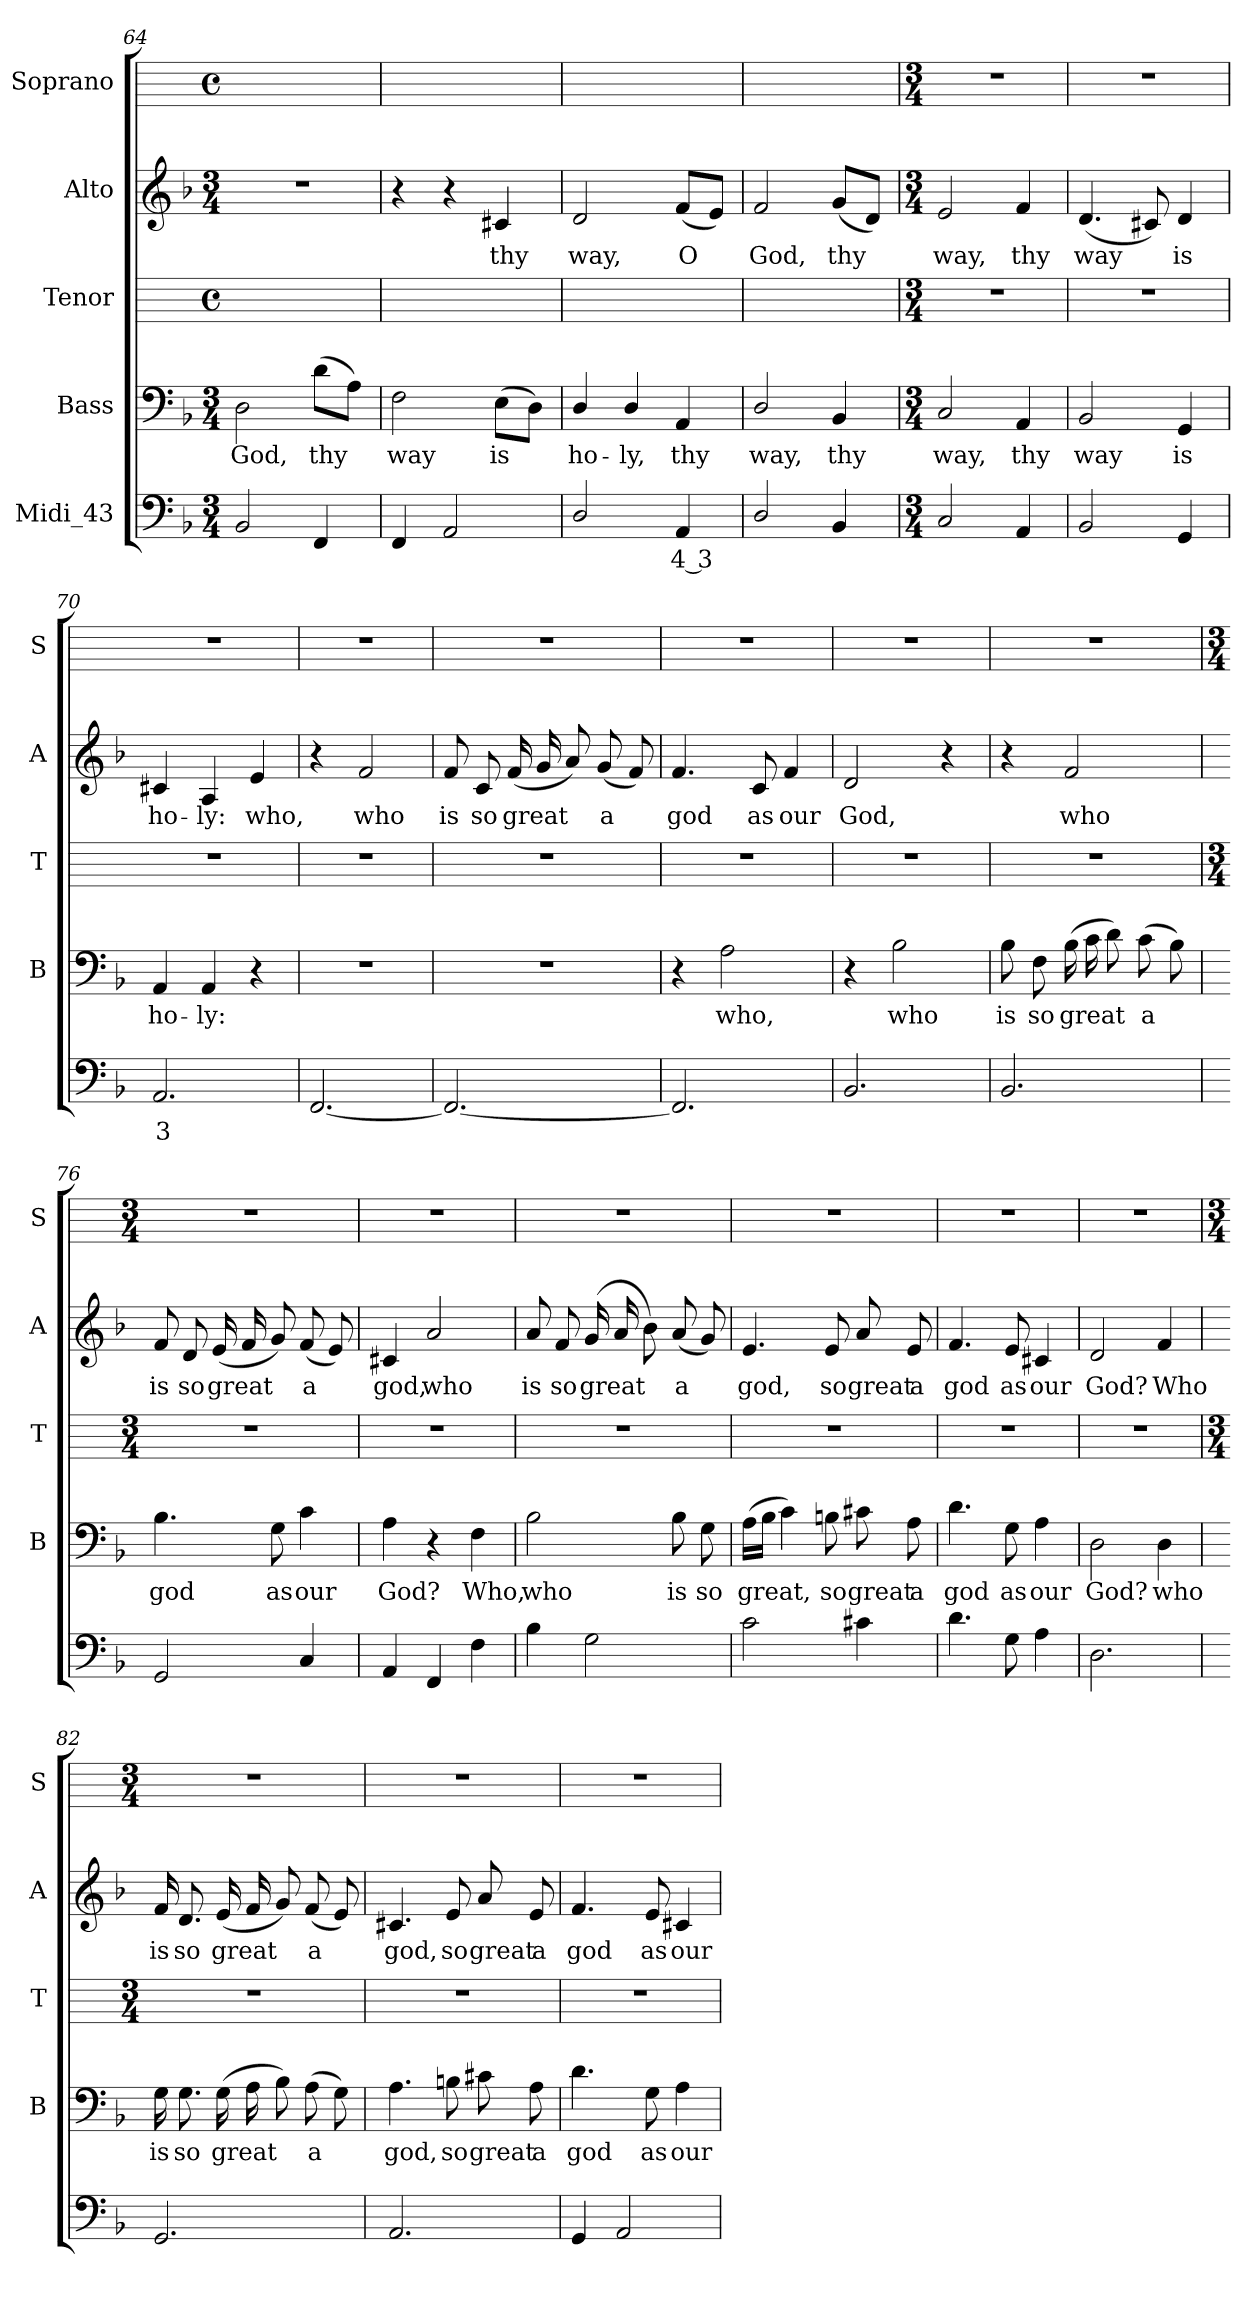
**kern	**text	**kern	**text	**kern	**kern	**text	**kern
*part5	*part5	*part4	*part4	*part3	*part2	*part2	*part1
*staff5	*staff5	*staff4	*staff4	*staff3	*staff2	*staff2	*staff1
*I"Midi_43	*	*I"Bass	*	*I"Tenor	*I"Alto	*	*I"Soprano
*	*	*I'B	*	*I'T	*I'A	*	*I'S
*clefF4	*	*clefF4	*	*	*clefG2	*	*
*k[b-]	*	*k[b-]	*	*	*k[b-]	*	*
*F:	*	*F:	*	*	*F:	*	*
*M3/4	*	*M3/4	*	*M4/4	*M3/4	*	*M4/4
*	*	*	*	*met(c)	*	*	*met(c)
=64	=64	=64	=64	=64	=64	=64	=64
!	!	!	!LO:LY:b	!	!LO:N:vis=1	!	!
2BB-	.	2D	God,	2.r	2.r	.	2.r
!	!	!	!LO:LY:b	!	!	!	!
4FF	.	(>8dL	thy	.	.	.	.
.	.	8AJ)	.	.	.	.	.
=65	=65	=65	=65	=65	=65	=65	=65
!	!	!	!LO:LY:b	!	!	!	!
4FF	.	2F	way	2.r	4r	.	2.r
2AA	.	.	.	.	4r	.	.
!	!	!	!LO:LY:b	!	!	!LO:LY:b	!
.	.	(>8EL	is	.	4c#X	thy	.
.	.	8DJ)	.	.	.	.	.
=66	=66	=66	=66	=66	=66	=66	=66
!	!	!	!LO:LY:b	!	!	!LO:LY:b	!
2D/	.	4D/	ho-	2.r	2d	way,	2.r
!	!	!	!LO:LY:b	!	!	!	!
.	.	4D/	-ly,	.	.	.	.
!	!LO:LY:b	!	!LO:LY:b	!	!	!LO:LY:b	!
4AA	4 3	4AA	thy	.	(<8fL	O	.
.	.	.	.	.	8eJ)	.	.
=67	=67	=67	=67	=67	=67	=67	=67
!	!	!	!LO:LY:b	!	!	!LO:LY:b	!
2D/	.	2D/	way,	2.r	2f	God,	2.r
!	!	!	!LO:LY:b	!	!	!LO:LY:b	!
4BB-	.	4BB-	thy	.	(<8gL	thy	.
.	.	.	.	.	8dJ)	.	.
!!LO:LB:g=z
=68	=68	=68	=68	=68	=68	=68	=68
*M3/4	*	*M3/4	*	*M3/4	*M3/4	*	*M3/4
!	!	!	!LO:LY:b	!	!	!LO:LY:b	!
2C	.	2C	way,	2.r	2e	way,	2.r
!	!	!	!LO:LY:b	!	!	!LO:LY:b	!
4AA	.	4AA	thy	.	4f	thy	.
=69	=69	=69	=69	=69	=69	=69	=69
!	!	!	!LO:LY:b	!	!	!LO:LY:b	!
2BB-	.	2BB-	way	2.r	(<4.d	way	2.r
.	.	.	.	.	8c#X)	.	.
!	!	!	!LO:LY:b	!	!	!LO:LY:b	!
4GG	.	4GG	is	.	4d	is	.
=70	=70	=70	=70	=70	=70	=70	=70
!	!LO:LY:b	!	!LO:LY:b	!	!	!LO:LY:b	!
2.AA	3	4AA	ho-	2.r	4c#X	ho-	2.r
!	!	!	!LO:LY:b	!	!	!LO:LY:b	!
.	.	4AA	-ly:	.	4A	-ly:	.
!	!	!	!	!	!	!LO:LY:b	!
.	.	4r	.	.	4e	who,	.
=71	=71	=71	=71	=71	=71	=71	=71
!	!	!LO:N:vis=1	!	!	!	!	!
[2.FF	.	2.r	.	2.r	4r	.	2.r
!	!	!	!	!	!	!LO:LY:b	!
.	.	.	.	.	2f	who	.
=72	=72	=72	=72	=72	=72	=72	=72
!	!	!LO:N:vis=1	!	!	!	!LO:LY:b	!
2.FF_	.	2.r	.	2.r	8f	is	2.r
!	!	!	!	!	!	!LO:LY:b	!
.	.	.	.	.	8c	so	.
!	!	!	!	!	!	!LO:LY:b	!
.	.	.	.	.	(<16fLL	great	.
.	.	.	.	.	16g	.	.
.	.	.	.	.	8aJ)	.	.
!	!	!	!	!	!	!LO:LY:b	!
.	.	.	.	.	(<8gL	a	.
.	.	.	.	.	8fJ)	.	.
=73	=73	=73	=73	=73	=73	=73	=73
!	!	!	!	!	!	!LO:LY:b	!
2.FF]	.	4r	.	2.r	4.f	god	2.r
!	!	!	!LO:LY:b	!	!	!	!
.	.	2A	who,	.	.	.	.
!	!	!	!	!	!	!LO:LY:b	!
.	.	.	.	.	8c	as	.
!	!	!	!	!	!	!LO:LY:b	!
.	.	.	.	.	4f	our	.
=74	=74	=74	=74	=74	=74	=74	=74
!	!	!	!	!	!	!LO:LY:b	!
2.BB-	.	4r	.	2.r	2d	God,	2.r
!	!	!	!LO:LY:b	!	!	!	!
.	.	2B-	who	.	.	.	.
.	.	.	.	.	4r	.	.
=75	=75	=75	=75	=75	=75	=75	=75
!	!	!	!LO:LY:b	!	!	!	!
2.BB-	.	8B-	is	2.r	4r	.	2.r
!	!	!	!LO:LY:b	!	!	!	!
.	.	8F	so	.	.	.	.
!	!	!	!LO:LY:b	!	!	!LO:LY:b	!
.	.	(>16B-LL	great	.	2f	who	.
.	.	16c	.	.	.	.	.
.	.	8dJ)	.	.	.	.	.
!	!	!	!LO:LY:b	!	!	!	!
.	.	(>8cL	a	.	.	.	.
.	.	8B-J)	.	.	.	.	.
!!LO:LB:g=z
=76	=76	=76	=76	=76	=76	=76	=76
*	*	*	*	*M3/4	*	*	*M3/4
!	!	!	!LO:LY:b	!	!	!LO:LY:b	!
2GG	.	4.B-	god	2.r	8f	is	2.r
!	!	!	!	!	!	!LO:LY:b	!
.	.	.	.	.	8d	so	.
!	!	!	!	!	!	!LO:LY:b	!
.	.	.	.	.	(<16eLL	great	.
.	.	.	.	.	16f	.	.
!	!	!	!LO:LY:b	!	!	!	!
.	.	8G	as	.	8gJ)	.	.
!	!	!	!LO:LY:b	!	!	!LO:LY:b	!
4C	.	4c	our	.	(<8fL	a	.
.	.	.	.	.	8eJ)	.	.
=77	=77	=77	=77	=77	=77	=77	=77
!	!	!	!LO:LY:b	!	!	!LO:LY:b	!
4AA	.	4A	God?	2.r	4c#	god,	2.r
!	!	!	!	!	!	!LO:LY:b	!
4FF	.	4r	.	.	2a	who	.
!	!	!	!LO:LY:b	!	!	!	!
4F	.	4F	Who,	.	.	.	.
=78	=78	=78	=78	=78	=78	=78	=78
!	!	!	!LO:LY:b	!	!	!LO:LY:b	!
4B-	.	2B-	who	2.r	8a	is	2.r
!	!	!	!	!	!	!LO:LY:b	!
.	.	.	.	.	8f	so	.
!	!	!	!	!	!	!LO:LY:b	!
2G	.	.	.	.	(<16gLL	great	.
.	.	.	.	.	16a	.	.
.	.	.	.	.	8b-J)	.	.
!	!	!	!LO:LY:b	!	!	!LO:LY:b	!
.	.	8B-	is	.	(<8aL	a	.
!	!	!	!LO:LY:b	!	!	!	!
.	.	8G	so	.	8gJ)	.	.
=79	=79	=79	=79	=79	=79	=79	=79
!	!	!	!LO:LY:b	!	!	!LO:LY:b	!
2c	.	(>16ALL	great,	2.r	4.e	god,	2.r
.	.	16B-JJ	.	.	.	.	.
.	.	4c)	.	.	.	.	.
!	!	!	!LO:LY:b	!	!	!LO:LY:b	!
.	.	8Bn	so	.	8e	so	.
!	!	!	!LO:LY:b	!	!	!LO:LY:b	!
4c#X	.	8c#X	great	.	8a	great	.
!	!	!	!LO:LY:b	!	!	!LO:LY:b	!
.	.	8A	a	.	8e	a	.
=80	=80	=80	=80	=80	=80	=80	=80
!	!	!	!LO:LY:b	!	!	!LO:LY:b	!
4.d	.	4.d	god	2.r	4.f	god	2.r
!	!	!	!LO:LY:b	!	!	!LO:LY:b	!
8G	.	8G	as	.	8e	as	.
!	!	!	!LO:LY:b	!	!	!LO:LY:b	!
4A	.	4A	our	.	4c#X	our	.
=81	=81	=81	=81	=81	=81	=81	=81
!	!	!	!LO:LY:b	!	!	!LO:LY:b	!
2.D	.	2D	God?	2.r	2d	God?	2.r
!	!	!	!LO:LY:b	!	!	!LO:LY:b	!
.	.	4D	who	.	4f	Who	.
!!LO:LB:g=z
=82	=82	=82	=82	=82	=82	=82	=82
*	*	*	*	*M3/4	*	*	*M3/4
!	!	!	!LO:LY:b	!	!	!LO:LY:b	!
2.GG	.	16G	is	2.r	16f	is	2.r
!	!	!	!LO:LY:b	!	!	!LO:LY:b	!
.	.	8.G	so	.	8.d	so	.
!	!	!	!LO:LY:b	!	!	!LO:LY:b	!
.	.	(>16GLL	great	.	(<16eLL	great	.
.	.	16A	.	.	16f	.	.
.	.	8B-J)	.	.	8gJ)	.	.
!	!	!	!LO:LY:b	!	!	!LO:LY:b	!
.	.	(>8AL	a	.	(<8fL	a	.
.	.	8GJ)	.	.	8eJ)	.	.
=83	=83	=83	=83	=83	=83	=83	=83
!	!	!	!LO:LY:b	!	!	!LO:LY:b	!
2.AA	.	4.A	god,	2.r	4.c#X	god,	2.r
!	!	!	!LO:LY:b	!	!	!LO:LY:b	!
.	.	8Bn	so	.	8e	so	.
!	!	!	!LO:LY:b	!	!	!LO:LY:b	!
.	.	8c#X	great	.	8a	great	.
!	!	!	!LO:LY:b	!	!	!LO:LY:b	!
.	.	8A	a	.	8e	a	.
=84	=84	=84	=84	=84	=84	=84	=84
!	!	!	!LO:LY:b	!	!	!LO:LY:b	!
4GG	.	4.d	god	2.r	4.f	god	2.r
2AA	.	.	.	.	.	.	.
!	!	!	!LO:LY:b	!	!	!LO:LY:b	!
.	.	8G	as	.	8e	as	.
!	!	!	!LO:LY:b	!	!	!LO:LY:b	!
.	.	4A	our	.	4c#X	our	.
=	=	=	=	=	=	=	=
*-	*-	*-	*-	*-	*-	*-	*-
